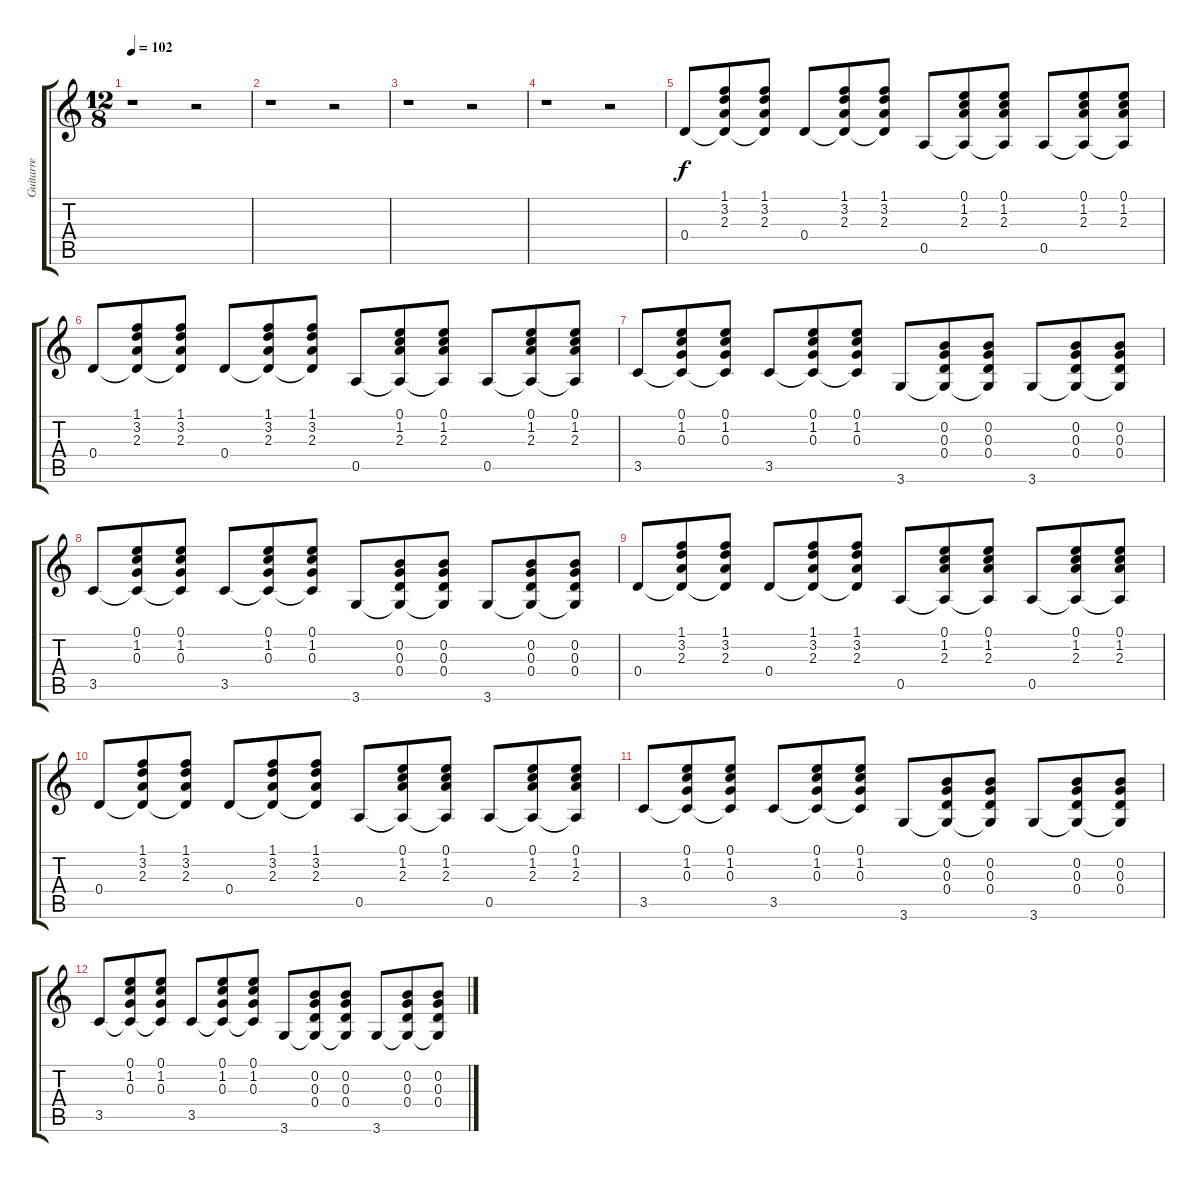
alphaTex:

\track ("Guitarre" "Guitarre") {instrument acousticguitarnylon}
\staff {score tabs}
\tuning (E4 B3 G3 D3 A2 E2) {hide}
\ts (12 8)
\tempo 102
\clef g2
\ks c
r.1{dy f instrument acousticguitarnylon} r.2 |
r.1 r.2 |
r.1 r.2 |
r.1 r.2 |
0.4.8 (1.1 3.2 2.3 0.4{t}).8 (1.1 3.2 2.3 0.4{t}).8 0.4.8 (1.1 3.2 2.3 0.4{t}).8 (1.1 3.2 2.3 0.4{t}).8 0.5.8 (0.1 1.2 2.3 0.5{t}).8 (0.1 1.2 2.3 0.5{t}).8 0.5.8 (0.1 1.2 2.3 0.5{t}).8 (0.1 1.2 2.3 0.5{t}).8 |
0.4.8 (1.1 3.2 2.3 0.4{t}).8 (1.1 3.2 2.3 0.4{t}).8 0.4.8 (1.1 3.2 2.3 0.4{t}).8 (1.1 3.2 2.3 0.4{t}).8 0.5.8 (0.1 1.2 2.3 0.5{t}).8 (0.1 1.2 2.3 0.5{t}).8 0.5.8 (0.1 1.2 2.3 0.5{t}).8 (0.1 1.2 2.3 0.5{t}).8 |
3.5.8 (0.1 1.2 0.3 3.5{t}).8 (0.1 1.2 0.3 3.5{t}).8 3.5.8 (0.1 1.2 0.3 3.5{t}).8 (0.1 1.2 0.3 3.5{t}).8 3.6.8 (0.2 0.3 0.4 3.6{t}).8 (0.2 0.3 0.4 3.6{t}).8 3.6.8 (0.2 0.3 0.4 3.6{t}).8 (0.2 0.3 0.4 3.6{t}).8 |
3.5.8 (0.1 1.2 0.3 3.5{t}).8 (0.1 1.2 0.3 3.5{t}).8 3.5.8 (0.1 1.2 0.3 3.5{t}).8 (0.1 1.2 0.3 3.5{t}).8 3.6.8 (0.2 0.3 0.4 3.6{t}).8 (0.2 0.3 0.4 3.6{t}).8 3.6.8 (0.2 0.3 0.4 3.6{t}).8 (0.2 0.3 0.4 3.6{t}).8 |
0.4.8 (1.1 3.2 2.3 0.4{t}).8 (1.1 3.2 2.3 0.4{t}).8 0.4.8 (1.1 3.2 2.3 0.4{t}).8 (1.1 3.2 2.3 0.4{t}).8 0.5.8 (0.1 1.2 2.3 0.5{t}).8 (0.1 1.2 2.3 0.5{t}).8 0.5.8 (0.1 1.2 2.3 0.5{t}).8 (0.1 1.2 2.3 0.5{t}).8 |
0.4.8 (1.1 3.2 2.3 0.4{t}).8 (1.1 3.2 2.3 0.4{t}).8 0.4.8 (1.1 3.2 2.3 0.4{t}).8 (1.1 3.2 2.3 0.4{t}).8 0.5.8 (0.1 1.2 2.3 0.5{t}).8 (0.1 1.2 2.3 0.5{t}).8 0.5.8 (0.1 1.2 2.3 0.5{t}).8 (0.1 1.2 2.3 0.5{t}).8 |
3.5.8 (0.1 1.2 0.3 3.5{t}).8 (0.1 1.2 0.3 3.5{t}).8 3.5.8 (0.1 1.2 0.3 3.5{t}).8 (0.1 1.2 0.3 3.5{t}).8 3.6.8 (0.2 0.3 0.4 3.6{t}).8 (0.2 0.3 0.4 3.6{t}).8 3.6.8 (0.2 0.3 0.4 3.6{t}).8 (0.2 0.3 0.4 3.6{t}).8 |
3.5.8 (0.1 1.2 0.3 3.5{t}).8 (0.1 1.2 0.3 3.5{t}).8 3.5.8 (0.1 1.2 0.3 3.5{t}).8 (0.1 1.2 0.3 3.5{t}).8 3.6.8 (0.2 0.3 0.4 3.6{t}).8 (0.2 0.3 0.4 3.6{t}).8 3.6.8 (0.2 0.3 0.4 3.6{t}).8 (0.2 0.3 0.4 3.6{t}).8
